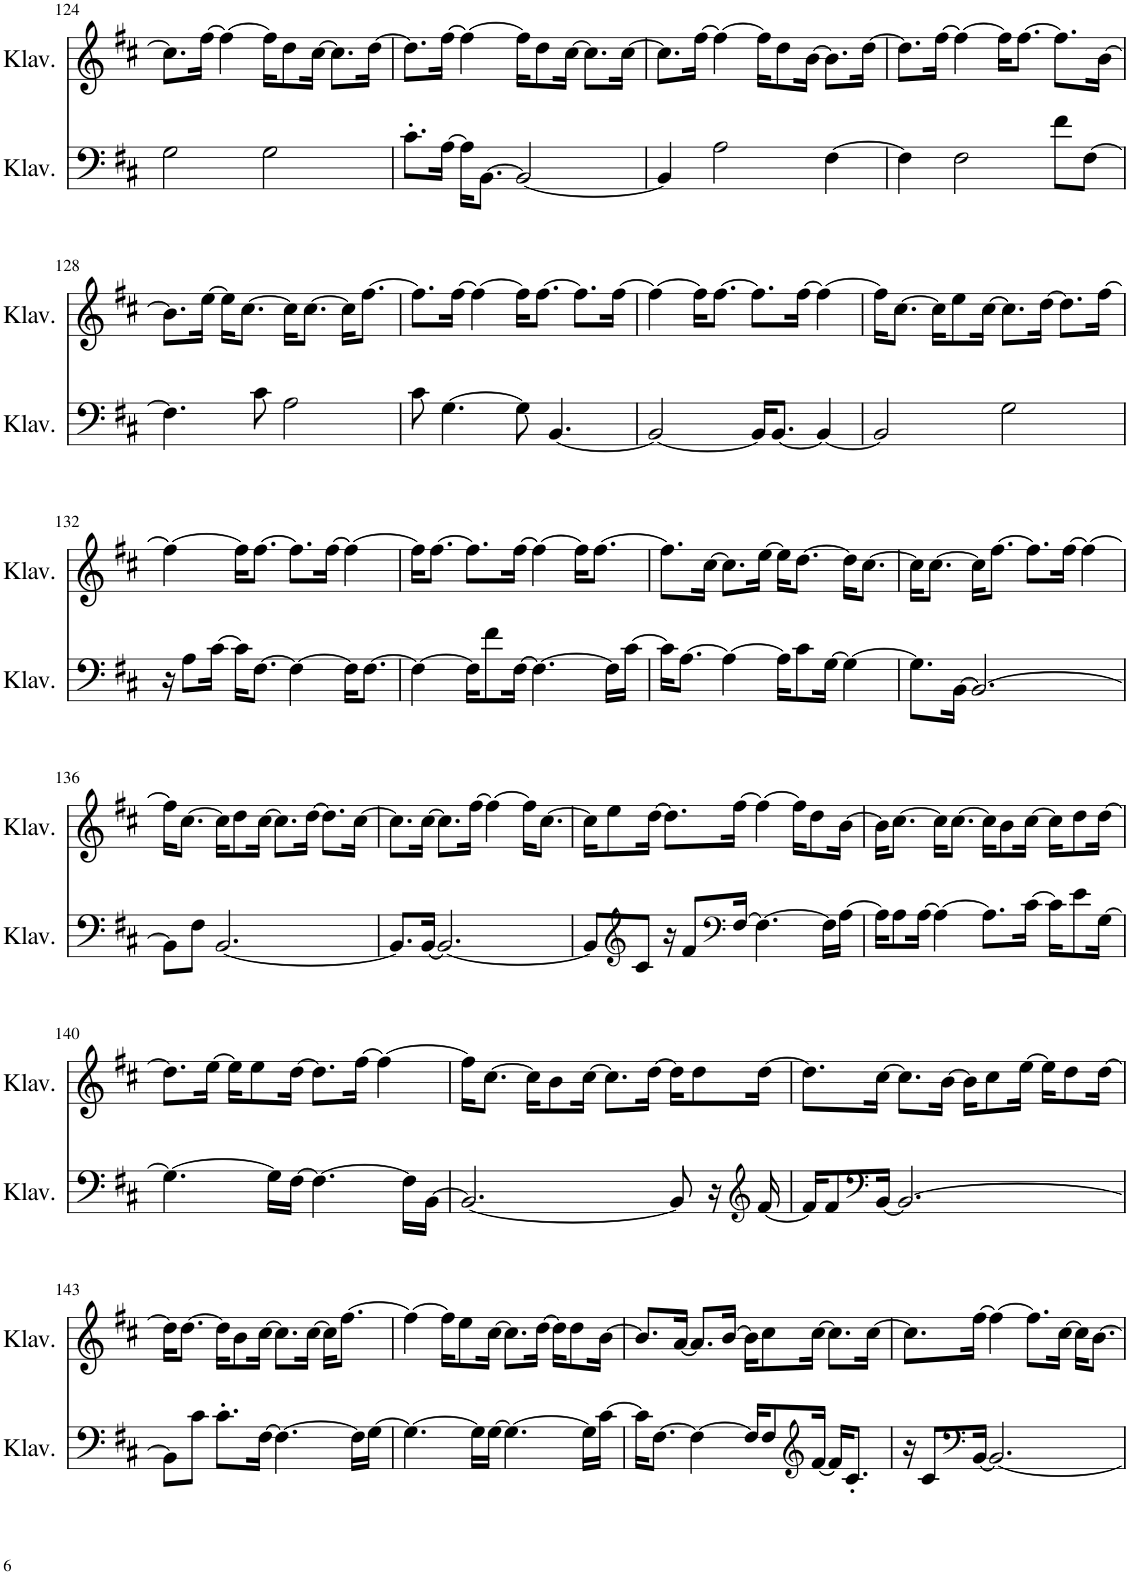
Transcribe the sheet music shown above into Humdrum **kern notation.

**kern	**kern
*part2	*part1
*staff2	*staff1
*I"Klavier	*I"Klavier
*I'Klav.	*I'Klav.
!!LO:PB:g=z
*clefF4	*clefG2
*k[f#c#]	*k[f#c#]
*M4/4	*M4/4
=124	=124
2G\	8.cc#\L]
.	[16ff#\Jk
.	4ff#\_
2G\	16ff#\KL]
.	8dd\
.	[16cc#\Jk
.	8.cc#\L]
.	[16dd\Jk
=125	=125
8.c#'\L	8.dd\L]
[16A\Jk	[16ff#\Jk
16A\KL]	4ff#\_
[8.BB\J	.
2BB/_	16ff#\KL]
.	8dd\
.	[16cc#\Jk
.	8.cc#\L]
.	[16cc#\Jk
=126	=126
4BB/]	8.cc#\L]
.	[16ff#\Jk
2A\	4ff#\_
.	16ff#\KL]
.	8dd\
.	[16b\Jk
[4F#\	8.b\L]
.	[16dd\Jk
=127	=127
4F#\]	8.dd\L]
.	[16ff#\Jk
2F#\	4ff#\_
.	16ff#\KL]
.	[8.ff#\J
8f#\L	8.ff#\L]
[8F#\J	.
.	[16b\Jk
!!LO:LB:g=z
=128	=128
4.F#\]	8.b\L]
.	[16ee\Jk
.	16ee\KL]
.	[8.cc#\J
8c#\	.
2A\	16cc#\KL]
.	[8.cc#\J
.	16cc#\KL]
.	[8.ff#\J
=129	=129
8c#\	8.ff#\L]
[4.G\	.
.	[16ff#\Jk
.	4ff#\_
8G\]	16ff#\KL]
.	[8.ff#\J
[4.BB/	.
.	8.ff#\L]
.	[16ff#\Jk
=130	=130
2BB/_	4ff#\_
.	16ff#\KL]
.	[8.ff#\J
16BB/KL]	8.ff#\L]
[8.BB/J	.
.	[16ff#\Jk
4BB/_	4ff#\_
=131	=131
2BB/]	16ff#\KL]
.	[8.cc#\J
.	16cc#\KL]
.	8ee\
.	[16cc#\Jk
2G\	8.cc#\L]
.	[16dd\Jk
.	8.dd\L]
.	[16ff#\Jk
!!LO:LB:g=z
=132	=132
16r	4ff#\_
8A\L	.
[16c#\Jk	.
16c#\KL]	16ff#\KL]
[8.F#\J	[8.ff#\J
4F#\_	8.ff#\L]
.	[16ff#\Jk
16F#\KL]	4ff#\_
[8.F#\J	.
=133	=133
4F#\_	16ff#\KL]
.	[8.ff#\J
16F#\KL]	8.ff#\L]
8f#\	.
[16F#\Jk	[16ff#\Jk
4.F#\_	4ff#\_
.	16ff#\KL]
.	[8.ff#\J
16F#\LL]	.
[16c#\JJ	.
=134	=134
16c#\KL]	8.ff#\L]
[8.A\J	.
.	[16cc#\Jk
4A\_	8.cc#\L]
.	[16ee\Jk
16A\KL]	16ee\KL]
8c#\	[8.dd\J
[16G\Jk	.
4G\_	16dd\KL]
.	[8.cc#\J
=135	=135
8.G\L]	16cc#\KL]
.	[8.cc#\J
[16BB\Jk	.
2.BB/_	16cc#\KL]
.	[8.ff#\J
.	8.ff#\L]
.	[16ff#\Jk
.	4ff#\_
!!LO:LB:g=z
=136	=136
8BB\L]	16ff#\KL]
.	[8.cc#\J
8F#\J	.
[2.BB/	16cc#\KL]
.	8dd\
.	[16cc#\Jk
.	8.cc#\L]
.	[16dd\Jk
.	8.dd\L]
.	[16cc#\Jk
=137	=137
8.BB/L]	8.cc#\L]
[16BB/Jk	[16cc#\Jk
2.BB/_	8.cc#\L]
.	[16ff#\Jk
.	4ff#\_
.	16ff#\KL]
.	[8.cc#\J
=138	=138
8BB/L]	16cc#\KL]
.	8ee\
*clefG2	*
8c#/J	.
.	[16dd\Jk
16r	8.dd\L]
8f#/L	.
*clefF4	*
[16F#/Jk	[16ff#\Jk
4.F#\_	4ff#\_
.	16ff#\KL]
.	8dd\
16F#\LL]	.
[16A\JJ	[16b\Jk
=139	=139
16A\KL]	16b\KL]
8A\	[8.cc#\J
[16A\Jk	.
4A\_	16cc#\KL]
.	[8.cc#\J
8.A\L]	16cc#\KL]
.	8b\
[16c#\Jk	[16cc#\Jk
16c#\KL]	16cc#\KL]
8e\	8dd\
[16G\Jk	[16dd\Jk
!!LO:LB:g=z
=140	=140
4.G\_	8.dd\L]
.	[16ee\Jk
.	16ee\KL]
.	8ee\
16G\LL]	.
[16F#\JJ	[16dd\Jk
4.F#\_	8.dd\L]
.	[16ff#\Jk
.	4ff#\_
16F#\LL]	.
[16BB\JJ	.
=141	=141
2.BB/_	16ff#\KL]
.	[8.cc#\J
.	16cc#\KL]
.	8b\
.	[16cc#\Jk
.	8.cc#\L]
.	[16dd\Jk
8BB/]	16dd\KL]
.	8dd\
16r	.
*clefG2	*
[16f#/	[16dd\Jk
=142	=142
16f#/KL]	8.dd\L]
8f#/	.
*clefF4	*
[16BB/Jk	[16cc#\Jk
2.BB/_	8.cc#\L]
.	[16b\Jk
.	16b\KL]
.	8cc#\
.	[16ee\Jk
.	16ee\KL]
.	8dd\
.	[16dd\Jk
!!LO:LB:g=z
=143	=143
8BB\L]	16dd\KL]
.	[8.dd\J
8c#\J	.
8.c#'\L	16dd\KL]
.	8b\
[16F#\Jk	[16cc#\Jk
4.F#\_	8.cc#\L]
.	[16cc#\Jk
.	16cc#\KL]
.	[8.ff#\J
16F#\LL]	.
[16G\JJ	.
=144	=144
4.G\_	4ff#\_
.	16ff#\KL]
.	8ee\
16G\LL]	.
[16G\JJ	[16cc#\Jk
4.G\_	8.cc#\L]
.	[16dd\Jk
.	16dd\KL]
.	8dd\
16G\LL]	.
[16c#\JJ	[16b\Jk
=145	=145
16c#\KL]	8.b/L]
[8.F#\J	.
.	[16a/Jk
4F#\_	8.a/L]
.	[16b/Jk
16F#/KL]	16b\KL]
8F#/	8cc#\
*clefG2	*
[16f#/Jk	[16cc#\Jk
16f#/KL]	8.cc#\L]
8.c#'/J	.
.	[16cc#\Jk
=146	=146
16r	8.cc#\L]
8c#/L	.
*clefF4	*
[16BB/Jk	[16ff#\Jk
2.BB/_	4ff#\_
.	8.ff#\L]
.	[16cc#\Jk
.	16cc#\KL]
.	[8.b\J
=	=
*-	*-
